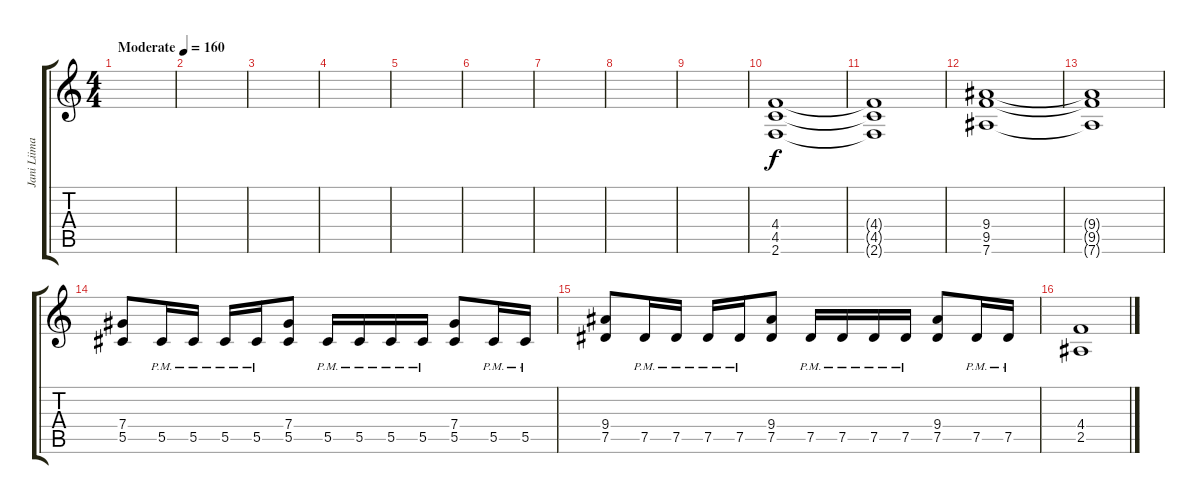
\track ("Jani Liimatainen" "Jani Liima") {instrument overdrivenguitar}
\staff {score tabs}
\tuning (Eb4 Bb3 Gb3 Db3 Ab2 Eb2) {hide}
\ts (4 4)
\tempo (160 "Moderate")
\clef g2
\ks c
|
|
|
|
|
|
|
|
|
(4.4 4.5 2.6).1 |
(4.4{t} 4.5{t} 2.6{t}).1 |
(9.4 9.5 7.6).1 |
(9.4{t} 9.5{t} 7.6{t}).1 |
(7.4 5.5).8 5.5{pm}.16 5.5{pm}.16 5.5{pm}.16 5.5{pm}.16 (7.4 5.5).8 5.5{pm}.16 5.5{pm}.16 5.5{pm}.16 5.5{pm}.16 (7.4 5.5).8 5.5{pm}.16 5.5{pm}.16 |
(9.4 7.5).8 7.5{pm}.16 7.5{pm}.16 7.5{pm}.16 7.5{pm}.16 (9.4 7.5).8 7.5{pm}.16 7.5{pm}.16 7.5{pm}.16 7.5{pm}.16 (9.4 7.5).8 7.5{pm}.16 7.5{pm}.16 |
(4.4 2.5).1
